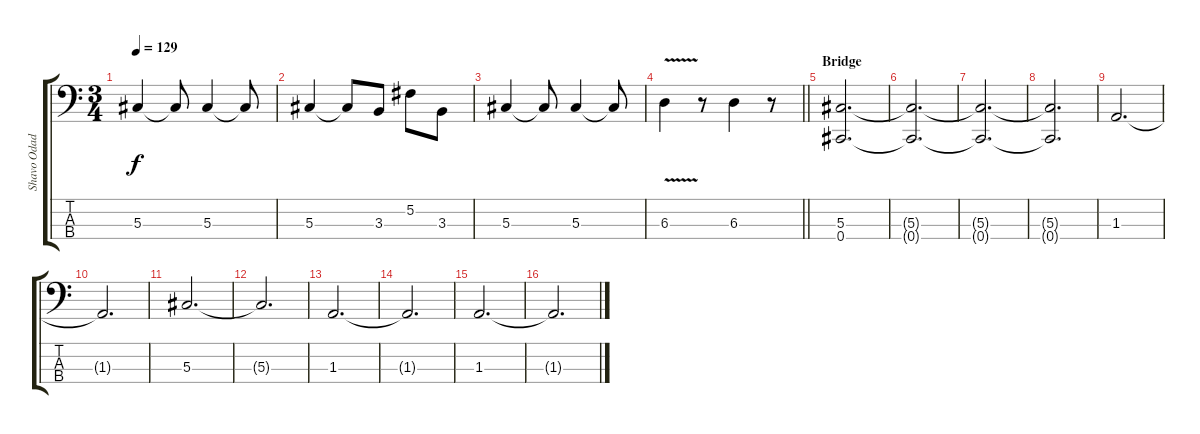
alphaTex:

\track ("Shavo Odadjian" "Shavo Odad") {instrument electricbassfinger}
\staff {score tabs}
\tuning (Gb2 Db2 Ab1 Db1) {hide}
\ts (3 4)
\tempo 129
\clef f4
\ks c
5.3.4{dy f} 5.3{t}.8 5.3.4 5.3{t}.8 |
5.3.4 5.3{t}.8 3.3.8 5.2.8 3.3.8 |
5.3.4 5.3{t}.8 5.3.4 5.3{t}.8 |
\barLineRight lightlight
6.3{v}.4 r.8 6.3.4 r.8 |
\section ("" "Bridge")
(5.3 0.4).2{d} |
(5.3{t} 0.4{t}).2{d} |
(5.3{t} 0.4{t}).2{d} |
(5.3{t} 0.4{t}).2{d} |
1.3.2{d} |
1.3{t}.2{d} |
5.3.2{d} |
5.3{t}.2{d} |
1.3.2{d} |
1.3{t}.2{d} |
1.3.2{d} |
1.3{t}.2{d}
